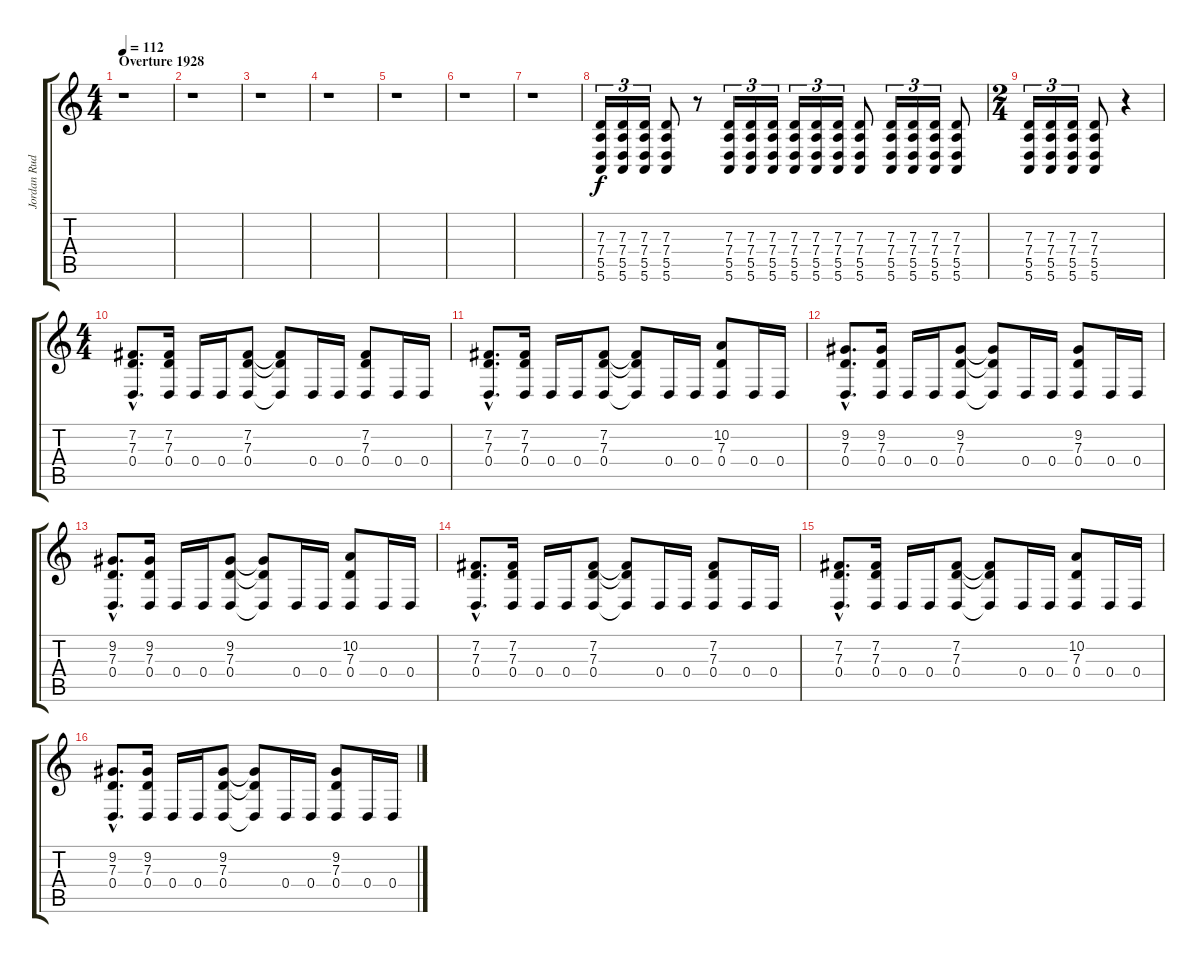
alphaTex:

\track ("Jordan Rudess - Keyboard" "Jordan Rud") {instrument stringensemble1}
\staff {score tabs}
\tuning (E4 B3 G3 D3 A2 E2) {hide}
\ts (4 4)
\section ("" "Overture 1928")
\tempo 112
\clef g2
\ks c
r.1{dy f} |
r.1 |
r.1 |
r.1 |
r.1 |
r.1 |
r.1 |
(7.3 7.4 5.5 5.6).16{tu (3 2)} (7.3 7.4 5.5 5.6).16{tu (3 2)} (7.3 7.4 5.5 5.6).16{tu (3 2)} (7.3 7.4 5.5 5.6).8 r.8 (7.3 7.4 5.5 5.6).16{tu (3 2)} (7.3 7.4 5.5 5.6).16{tu (3 2)} (7.3 7.4 5.5 5.6).16{tu (3 2)} (7.3 7.4 5.5 5.6).16{tu (3 2)} (7.3 7.4 5.5 5.6).16{tu (3 2)} (7.3 7.4 5.5 5.6).16{tu (3 2)} (7.3 7.4 5.5 5.6).8 (7.3 7.4 5.5 5.6).16{tu (3 2)} (7.3 7.4 5.5 5.6).16{tu (3 2)} (7.3 7.4 5.5 5.6).16{tu (3 2)} (7.3 7.4 5.5 5.6).8 |
\ts (2 4)
(7.3 7.4 5.5 5.6).16{tu (3 2)} (7.3 7.4 5.5 5.6).16{tu (3 2)} (7.3 7.4 5.5 5.6).16{tu (3 2)} (7.3 7.4 5.5 5.6).8 r.4 |
\ts (4 4)
(7.2{hac} 7.3{hac} 0.4{hac}).8{d} (7.2 7.3 0.4).16 0.4.16 0.4.16 (7.2 7.3 0.4).8 (7.2{t} 7.3{t} 0.4{t}).8 0.4.16 0.4.16 (7.2 7.3 0.4).8 0.4.16 0.4.16 |
(7.2{hac} 7.3{hac} 0.4{hac}).8{d} (7.2 7.3 0.4).16 0.4.16 0.4.16 (7.2 7.3 0.4).8 (7.2{t} 7.3{t} 0.4{t}).8 0.4.16 0.4.16 (10.2 7.3 0.4).8 0.4.16 0.4.16 |
(9.2{hac} 7.3{hac} 0.4{hac}).8{d} (9.2 7.3 0.4).16 0.4.16 0.4.16 (9.2 7.3 0.4).8 (9.2{t} 7.3{t} 0.4{t}).8 0.4.16 0.4.16 (9.2 7.3 0.4).8 0.4.16 0.4.16 |
(9.2{hac} 7.3{hac} 0.4{hac}).8{d} (9.2 7.3 0.4).16 0.4.16 0.4.16 (9.2 7.3 0.4).8 (9.2{t} 7.3{t} 0.4{t}).8 0.4.16 0.4.16 (10.2 7.3 0.4).8 0.4.16 0.4.16 |
(7.2{hac} 7.3{hac} 0.4{hac}).8{d} (7.2 7.3 0.4).16 0.4.16 0.4.16 (7.2 7.3 0.4).8 (7.2{t} 7.3{t} 0.4{t}).8 0.4.16 0.4.16 (7.2 7.3 0.4).8 0.4.16 0.4.16 |
(7.2{hac} 7.3{hac} 0.4{hac}).8{d} (7.2 7.3 0.4).16 0.4.16 0.4.16 (7.2 7.3 0.4).8 (7.2{t} 7.3{t} 0.4{t}).8 0.4.16 0.4.16 (10.2 7.3 0.4).8 0.4.16 0.4.16 |
(9.2{hac} 7.3{hac} 0.4{hac}).8{d} (9.2 7.3 0.4).16 0.4.16 0.4.16 (9.2 7.3 0.4).8 (9.2{t} 7.3{t} 0.4{t}).8 0.4.16 0.4.16 (9.2 7.3 0.4).8 0.4.16 0.4.16
